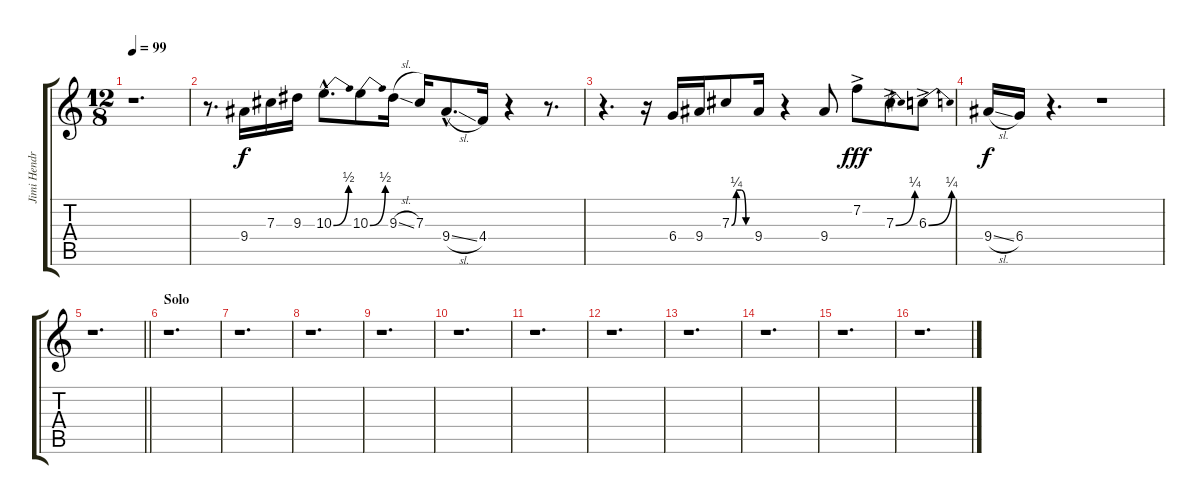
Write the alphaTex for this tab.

\track ("Jimi Hendrix (Vocals)" "Jimi Hendr") {instrument distortionguitar}
\staff {score tabs}
\tuning (Eb4 Bb3 Gb3 Db3 Ab2 Eb2) {hide}
\ts (12 8)
\tempo 99
\clef g2
\ks c
r.1{d dy f} |
r.8{d} 9.4.16 7.3.16 9.3.16 10.3{be (bend 0 0 60 2) hac}.8{d} 10.3{be (bend 0 0 60 2)}.8 9.3{sl}.16 7.3.16 9.4{sl hac}.8{d} 4.4.16 r.4 r.8{d} |
r.4{d} r.16 6.4.16 9.4.16 7.3{be (custom 0 0 15 1 30 1 45 0 60 0)}.8 9.4.16 r.4 9.4.8 7.2{ac}.8{dy fff} 7.3{be (bend 0 0 60 1) ac}.8 6.3{be (bend 0 0 60 1) ac}.8 |
9.4{sl}.16{dy f} 6.4.16 r.4{d} r.1 |
\barLineRight lightlight
r.1{d} |
\section ("" "Solo")
r.1{d} |
r.1{d} |
r.1{d} |
r.1{d} |
r.1{d} |
r.1{d} |
r.1{d} |
r.1{d} |
r.1{d} |
r.1{d} |
r.1{d}
